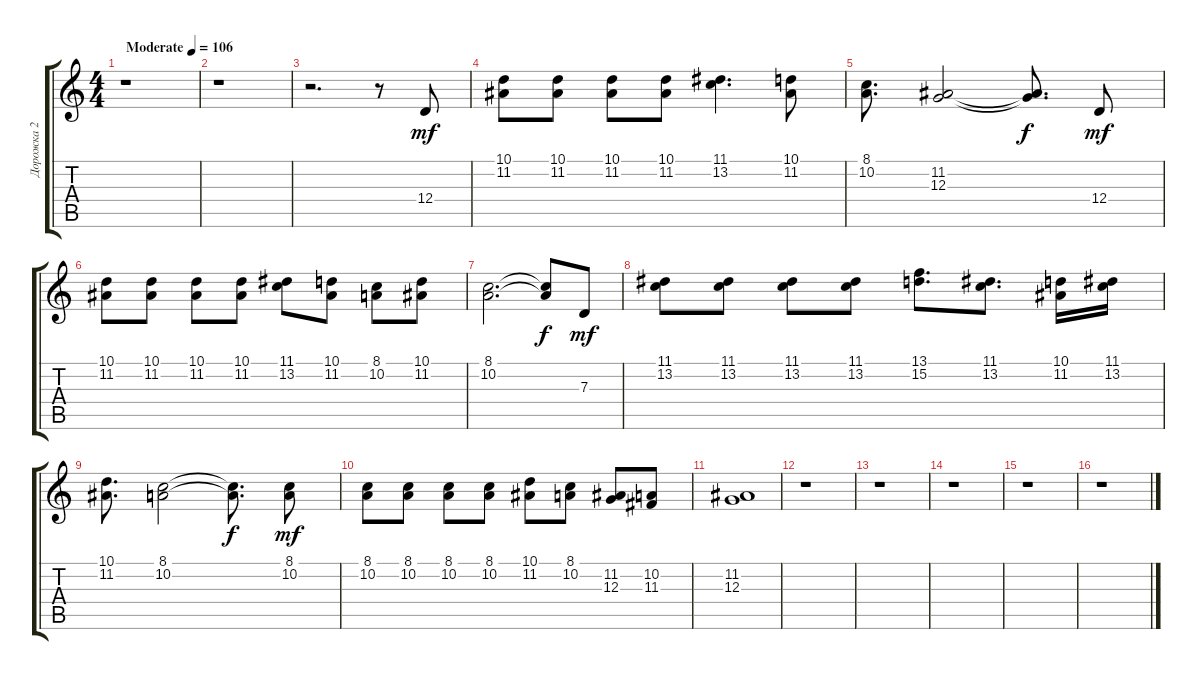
\track ("Дорожка 2" "Дорожка 2") {instrument tremolostrings}
\staff {score tabs}
\tuning (E4 B3 G3 D3 A2 E2) {hide}
\ts (4 4)
\tempo (106 "Moderate")
\clef g2
\ks c
r.1{dy mf instrument tremolostrings} |
r.1 |
r.2{d} r.8 12.4.8 |
(10.1 11.2).8 (10.1 11.2).8 (10.1 11.2).8 (10.1 11.2).8 (11.1 13.2).4{d} (10.1 11.2).8 |
(8.1 10.2).8{d} (11.2 12.3).2 (11.2{t} 12.3{t}).8{d dy f} 12.4.8{dy mf} |
(10.1 11.2).8 (10.1 11.2).8 (10.1 11.2).8 (10.1 11.2).8 (11.1 13.2).8 (10.1 11.2).8 (8.1 10.2).8 (10.1 11.2).8 |
(8.1 10.2).2{d} (8.1{t} 10.2{t}).8{dy f} 7.3.8{dy mf} |
(11.1 13.2).8 (11.1 13.2).8 (11.1 13.2).8 (11.1 13.2).8 (13.1 15.2).8{d} (11.1 13.2).8{d} (10.1 11.2).16 (11.1 13.2).16 |
(10.1 11.2).8{d} (8.1 10.2).2 (8.1{t} 10.2{t}).8{d dy f} (8.1 10.2).8{dy mf} |
(8.1 10.2).8 (8.1 10.2).8 (8.1 10.2).8 (8.1 10.2).8 (10.1 11.2).8 (8.1 10.2).8 (11.2 12.3).8 (10.2 11.3).8 |
(11.2 12.3).1 |
r.1 |
r.1 |
r.1 |
r.1 |
r.1
